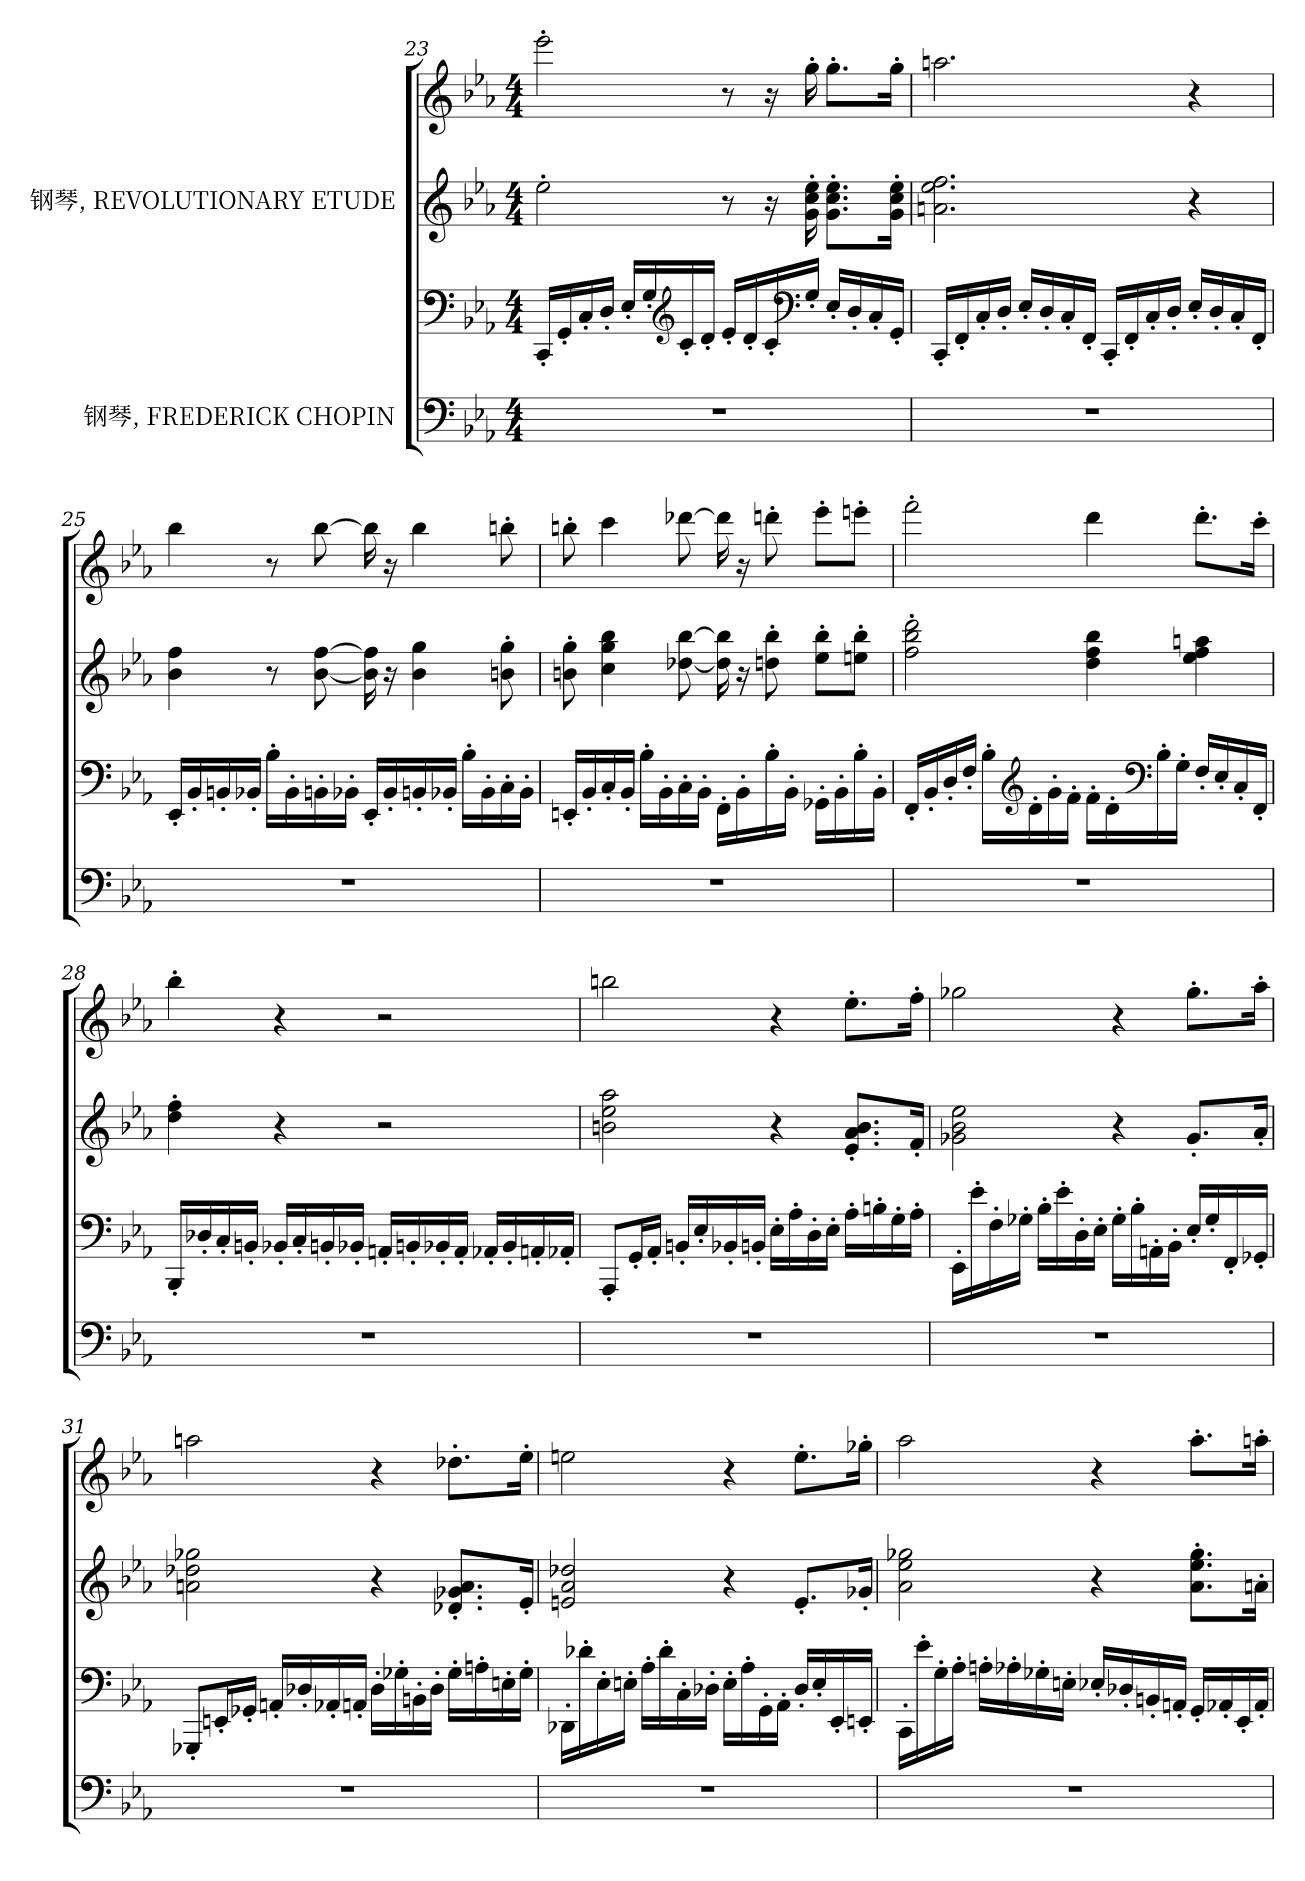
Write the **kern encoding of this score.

**kern	**kern	**kern	**kern
*part2	*part2	*part1	*part1
*staff4	*staff3	*staff2	*staff1
*I"钢琴, FREDERICK CHOPIN	*	*I"钢琴, REVOLUTIONARY ETUDE	*
*clefF4	*clefF4	*clefG2	*clefG2
*k[b-e-a-]	*k[b-e-a-]	*k[b-e-a-]	*k[b-e-a-]
*M4/4	*M4/4	*M4/4	*M4/4
=23	=23	=23	=23
1r	16CC'/LL	2ee-'\	2eee-'\
.	16GG'/	.	.
.	16C'/	.	.
.	16D'/JJ	.	.
.	16E-'/LL	.	.
.	16G'/	.	.
*	*clefG2	*	*
.	16c'/	.	.
.	16d'/JJ	.	.
.	16e-'/LL	8r	8r
.	16d'/	.	.
.	16c'/	16r	16r
*	*clefF4	*	*
.	16G'/JJ	16g\' 16cc\' 16ee-\'	16gg'\
.	16E-'/LL	8.g\' 8.cc\' 8.ee-\'L	8.gg'\L
.	16D'/	.	.
.	16C'/	.	.
.	16GG'/JJ	16g\' 16cc\' 16ee-\'Jk	16gg'\Jk
!!LO:PB:g=z
=24	=24	=24	=24
1r	16CC'/LL	2.an\ 2.ee-\ 2.ff\	2.aan\
.	16FF'/	.	.
.	16C'/	.	.
.	16D'/JJ	.	.
.	16E-'/LL	.	.
.	16D'/	.	.
.	16C'/	.	.
.	16FF'/JJ	.	.
.	16CC'/LL	.	.
.	16FF'/	.	.
.	16C'/	.	.
.	16D'/JJ	.	.
.	16E-'/LL	4r	4r
.	16D'/	.	.
.	16C'/	.	.
.	16FF'/JJ	.	.
=25	=25	=25	=25
1r	16EE-'/LL	4b-\ 4ff\	4bb-\
.	16BB-'/	.	.
.	16BBn'/	.	.
.	16BB-X'/JJ	.	.
.	16B-'\LL	8r	8r
.	16BB-'\	.	.
.	16BBn'\	[8b-\ [8ff\	[8bb-\
.	16BB-X'\JJ	.	.
.	16EE-'/LL	16b-\] 16ff\]	16bb-\]
.	16BB-'/	16r	16r
.	16BBn'/	4b-\ 4gg\	4bb-\
.	16BB-X'/JJ	.	.
.	16B-'\LL	.	.
.	16BB-'\	.	.
.	16C'\	8bn\' 8gg\'	8bbn'\
.	16BB-'\JJ	.	.
!!LO:LB:g=z
=26	=26	=26	=26
1r	16EEn'/LL	8bn\' 8gg\'	8bbn'\
.	16BB-'/	.	.
.	16C'/	4cc\ 4gg\ 4bb-\	4ccc\
.	16BB-'/JJ	.	.
.	16B-'\LL	.	.
.	16BB-'\	.	.
.	16C'\	[8dd-X\ [8bb-\	[8ddd-X\
.	16BB-'\JJ	.	.
.	16FF'\LL	16dd-\] 16bb-\]	16ddd-\]
.	16BB-'\	16r	16r
.	16B-'\	8ddn\' 8bb-\'	8dddn'\
.	16BB-'\JJ	.	.
.	16GG-X'\LL	8ee-\' 8bb-\'L	8eee-'\L
.	16BB-'\	.	.
.	16B-'\	8een\' 8bb-\'J	8eeen'\J
.	16BB-'\JJ	.	.
=27	=27	=27	=27
1r	16FF'/LL	2ff\' 2bb-\' 2ddd\'	2fff'\
.	16BB-'/	.	.
.	16D'/	.	.
.	16F'/JJ	.	.
.	16B-'\LL	.	.
*	*clefG2	*	*
.	16d'\	.	.
.	16g'\	.	.
.	16f'\JJ	.	.
.	16f'\LL	4dd\ 4ff\ 4bb-\	4ddd\
.	16d'\	.	.
*	*clefF4	*	*
.	16B-'\	.	.
.	16G'\JJ	.	.
.	16F'/LL	4ee-\ 4ff\ 4aan\	8.ddd'\L
.	16E-'/	.	.
.	16C'/	.	.
.	16FF'/JJ	.	16ccc'\Jk
!!LO:LB:g=z
=28	=28	=28	=28
1r	16BBB-'/LL	4dd\' 4ff\'	4bb-'\
.	16D-X'/	.	.
.	16C'/	.	.
.	16BBn'/JJ	.	.
.	16BB-X'/LL	4r	4r
.	16C'/	.	.
.	16BBn'/	.	.
.	16BB-X'/JJ	.	.
.	16AAn'/LL	2r	2r
.	16BBn'/	.	.
.	16BB-X'/	.	.
.	16AA'/JJ	.	.
.	16AA-X'/LL	.	.
.	16BB-'/	.	.
.	16AAn'/	.	.
.	16AA-X'/JJ	.	.
=29	=29	=29	=29
1r	8AAA-'/L	2bn\ 2ee-\ 2aa-\	2bbn\
.	16GG'/L	.	.
.	16AA-'/JJ	.	.
.	16BBn'/LL	.	.
.	16E-'/	.	.
.	16BB-X'/	.	.
.	16BBn'/JJ	.	.
.	16E-'\LL	4r	4r
.	16A-'\	.	.
.	16D'\	.	.
.	16E-'\JJ	.	.
.	16A-'\LL	8.e-/' 8.a-/' 8.b/'L	8.ee-'\L
.	16Bn'\	.	.
.	16G'\	.	.
.	16A-'\JJ	16f'/Jk	16ff'\Jk
!!LO:PB:g=z
=30	=30	=30	=30
1r	16EE-'\LL	2g-X\ 2b-\ 2ee-\	2gg-X\
.	16e-'\	.	.
.	16F'\	.	.
.	16G-X'\JJ	.	.
.	16B-'\LL	.	.
.	16e-'\	.	.
.	16D'\	.	.
.	16E-'\JJ	.	.
.	16G-'\LL	4r	4r
.	16B-'\	.	.
.	16AAn'\	.	.
.	16BB-'\JJ	.	.
.	16E-'/LL	8.g-'/L	8.gg-'\L
.	16G-'/	.	.
.	16FF'/	.	.
.	16GG-X'/JJ	16a-'/Jk	16aa-'\Jk
=31	=31	=31	=31
1r	8GGG-X'/L	2an\ 2dd-X\ 2gg-X\	2aan\
.	16EEn'/L	.	.
.	16GG-X'/JJ	.	.
.	16AAn'/LL	.	.
.	16D-X'/	.	.
.	16AA-X'/	.	.
.	16AAn'/JJ	.	.
.	16D-'\LL	4r	4r
.	16G-X'\	.	.
.	16BBn'\	.	.
.	16D-'\JJ	.	.
.	16G-'\LL	8.d-X/' 8.g-X/' 8.a/'L	8.dd-X'\L
.	16An'\	.	.
.	16En'\	.	.
.	16G-'\JJ	16e-'/Jk	16ee-'\Jk
!!LO:LB:g=z
=32	=32	=32	=32
1r	16DD-X'\LL	2en/ 2a-/ 2dd-X/	2een\
.	16d-X'\	.	.
.	16E-'\	.	.
.	16En'\JJ	.	.
.	16A-'\LL	.	.
.	16d-'\	.	.
.	16C'\	.	.
.	16D-X'\JJ	.	.
.	16E'\LL	4r	4r
.	16A-'\	.	.
.	16GG'\	.	.
.	16AA-'\JJ	.	.
.	16D-'/LL	8.e'/L	8.ee'\L
.	16E'/	.	.
.	16EE-'/	.	.
.	16EEn'/JJ	16g-X'/Jk	16gg-X'\Jk
=33	=33	=33	=33
1r	16CC'\LL	2a-\ 2ee-\ 2gg-X\	2aa-\
.	16e-'\	.	.
.	16G'\	.	.
.	16A-'\JJ	.	.
.	16An'\LL	.	.
.	16A-X'\	.	.
.	16G-X'\	.	.
.	16En'\JJ	.	.
.	16E-X'/LL	4r	4r
.	16D-X'/	.	.
.	16BBn'/	.	.
.	16AAn'/JJ	.	.
.	16GG'/LL	8.a-\' 8.ee-\' 8.gg-\'L	8.aa-'\L
.	16AA-X'/	.	.
.	16EE-'/	.	.
.	16AA-'/JJ	16an'\Jk	16aan'\Jk
=	=	=	=
*-	*-	*-	*-
